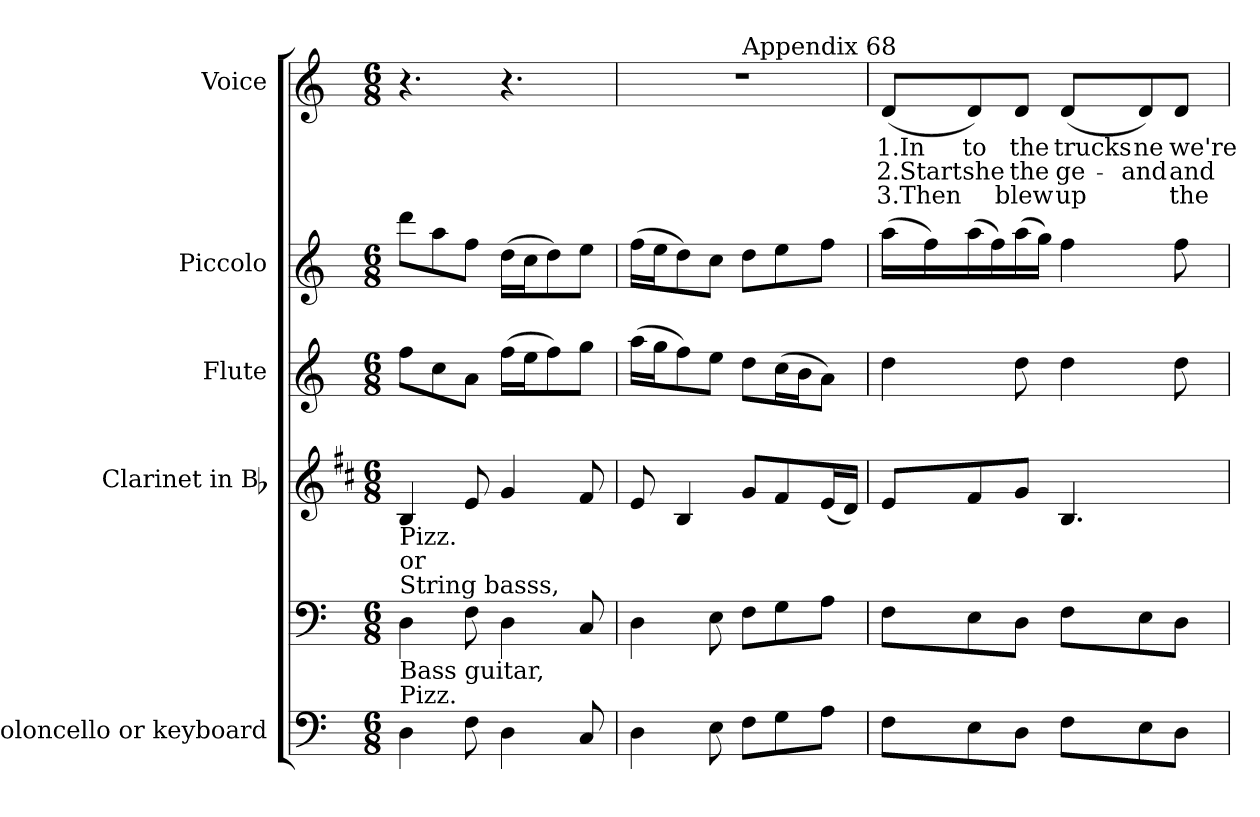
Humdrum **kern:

**kern	**kern	**kern	**kern	**kern	**kern	**text	**text	**text
*part6	*part5	*part4	*part3	*part2	*part1	*part1	*part1	*part1
*staff6	*staff5	*staff4	*staff3	*staff2	*staff1	*staff1	*staff1	*staff1
*I"Violoncello or keyboard	*	*I"Clarinet in Bb	*I"Flute	*I"Piccolo	*I"Voice	*	*	*
*I'Vc.	*	*I'Cl.	*I'Fl.	*I'Picc.	*I'Voice	*	*	*
!!LO:PB:g=z
*clefF4	*clefF4	*clefG2	*clefG2	*clefG2	*clefG2	*	*	*
*	*ITrd7c12	*ITrd1c2	*	*ITrd-7c-12	*	*	*	*
*k[]	*k[]	*k[]	*k[]	*k[]	*k[]	*	*	*
*C:	*C:	*C:	*C:	*C:	*C:	*	*	*
*M6/8	*M6/8	*M6/8	*M6/8	*M6/8	*M6/8	*	*	*
*MM116	*MM116	*MM116	*MM116	*MM116	*MM116	*	*	*
=1	=1	=1	=1	=1	=1	=1	=1	=1
!	!LO:TX:b:t=Bass guitar,	!	!	!	!	!	!	!
!	!LO:TX:t=String basss,	!	!	!	!	!	!	!
!	!LO:TX:t=or	!	!	!	!	!	!	!
!	!LO:TX:a:t=Pizz.	!	!	!	!	!	!	!
!LO:TX:a:t=Pizz.	!	!	!	!	!	!	!	!
4Di\	4DDi\	4Ai/	8ffi\L	8ddddi\L	4.r	.	.	.
.	.	.	8cci\	8aaai\	.	.	.	.
8Fi\	8FFi\	8di/	8ai\J	8fffi\J	.	.	.	.
4Di\	4DDi\	4fi/	(16ffi\LL	(16dddi\LL	4.r	.	.	.
.	.	.	16eei\J	16ccci\J	.	.	.	.
.	.	.	8ffi\)	8dddi\)	.	.	.	.
8Ci/	8CCi/	8ei/	8ggi\J	8eeei\J	.	.	.	.
=2	=2	=2	=2	=2	=2	=2	=2	=2
!	!	!	!	!	!LO:N:vis=1	!	!	!
*	*	*	*	*	*^	*	*	*
4Di\	4DDi\	8di/	(16aai\LL	(16fffi\LL	2.r	4.ryy	.	.	.
.	.	.	16ggi\J	16eeei\J	.	.	.	.	.
.	.	4Ai/	8ffi\)	8dddi\)	.	.	.	.	.
8Ei\	8EEi\	.	8eei\J	8ccci\J	.	.	.	.	.
!	!	!	!	!	!	!LO:TX:a:t=Appendix 68	!	!	!
8Fi\L	8FFi\L	8fi/L	8ddi\L	8dddi\L	.	4.ryy	.	.	.
8Gi\	8GGi\	8ei/	(16cci\L	8eeei\	.	.	.	.	.
.	.	.	16bi\J	.	.	.	.	.	.
8Ai\J	8AAi\J	(16di/L	8ai\J)	8fffi\J	.	.	.	.	.
.	.	16ci/JJ)	.	.	.	.	.	.	.
*	*	*	*	*	*v	*v	*	*	*
=3	=3	=3	=3	=3	=3	=3	=3	=3
*	*	*	*	*	*^	*	*	*
!	!	!	!	!	!	!	!LO:LY:b:color=#000000	!LO:LY:b:color=#000000	!LO:LY:b:color=#000000
*	*	*	*	*	*v	*v	*	*	*
8Fi\L	8FFi\L	8di/L	4ddi\	(16aaai\LL	(8di/L	1.In	2.Start	3.Then
.	.	.	.	16fffi\)	.	.	.	.
!	!	!	!	!	!	!LO:LY:b:color=#000000	!LO:LY:b:color=#000000	!
8Ei\	8EEi\	8ei/	.	(16aaai\	8di/)	to	she	.
.	.	.	.	16fffi\)	.	.	.	.
!	!	!	!	!	!	!LO:LY:b:color=#000000	!LO:LY:b:color=#000000	!LO:LY:b:color=#000000
8Di\J	8DDi\J	8fi/J	8ddi\	(16aaai\	8di/J	the	the	blew
.	.	.	.	16gggi\JJ)	.	.	.	.
!	!	!	!	!	!	!LO:LY:b:color=#000000	!LO:LY:b:color=#000000	!LO:LY:b:color=#000000
8Fi\L	8FFi\L	4.Ai/	4ddi\	4fffi\	(8di/L	trucks	ge-	up
!	!	!	!	!	!	!LO:LY:b:color=#000000	!LO:LY:b:color=#000000	!
8Ei\	8EEi\	.	.	.	8di/)	-ne	and	.
!	!	!	!	!	!	!LO:LY:b:color=#000000	!LO:LY:b:color=#000000	!LO:LY:b:color=#000000
8Di\J	8DDi\J	.	8ddi\	8fffi\	8di/J	we're	and	the
=	=	=	=	=	=	=	=	=
*-	*-	*-	*-	*-	*-	*-	*-	*-
